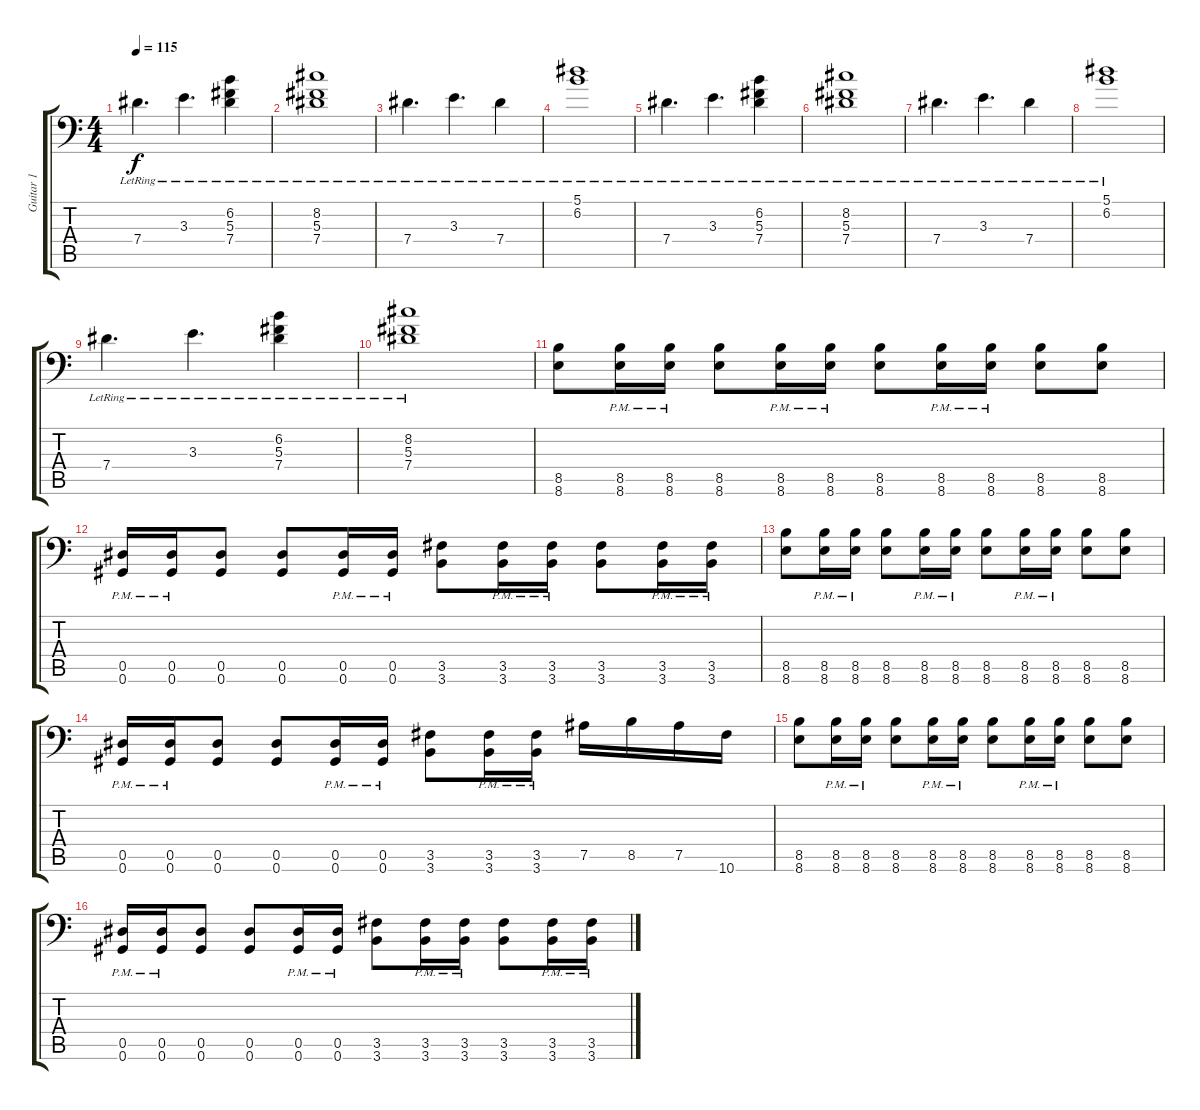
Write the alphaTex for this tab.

\track ("Guitar 1" "Guitar 1") {instrument distortionguitar}
\staff {score tabs}
\tuning (Bb3 F3 Db3 Ab2 Eb2 Ab1) {hide}
\ts (4 4)
\tempo 115
\clef f4
\ks c
7.4{lr}.4{d dy f} 3.3{lr}.4{d} (6.2{lr} 5.3{lr} 7.4{lr}).4 |
(8.2{lr} 5.3{lr} 7.4{lr}).1 |
7.4{lr}.4{d} 3.3{lr}.4{d} 7.4{lr}.4 |
(5.1{lr} 6.2{lr}).1 |
7.4{lr}.4{d} 3.3{lr}.4{d} (6.2{lr} 5.3{lr} 7.4{lr}).4 |
(8.2{lr} 5.3{lr} 7.4{lr}).1 |
7.4{lr}.4{d} 3.3{lr}.4{d} 7.4{lr}.4 |
(5.1{lr} 6.2{lr}).1 |
7.4{lr}.4{d} 3.3{lr}.4{d} (6.2{lr} 5.3{lr} 7.4{lr}).4 |
(8.2{lr} 5.3{lr} 7.4{lr}).1 |
(8.5 8.6).8{instrument distortionguitar} (8.5{pm} 8.6{pm}).16 (8.5{pm} 8.6{pm}).16 (8.5 8.6).8 (8.5{pm} 8.6{pm}).16 (8.5{pm} 8.6{pm}).16 (8.5 8.6).8 (8.5{pm} 8.6{pm}).16 (8.5{pm} 8.6{pm}).16 (8.5 8.6).8 (8.5 8.6).8 |
(0.5{pm} 0.6{pm}).16 (0.5{pm} 0.6{pm}).16 (0.5 0.6).8 (0.5 0.6).8 (0.5{pm} 0.6{pm}).16 (0.5{pm} 0.6{pm}).16 (3.5 3.6).8 (3.5{pm} 3.6{pm}).16 (3.5{pm} 3.6{pm}).16 (3.5 3.6).8 (3.5{pm} 3.6{pm}).16 (3.5{pm} 3.6{pm}).16 |
(8.5 8.6).8 (8.5{pm} 8.6{pm}).16 (8.5{pm} 8.6{pm}).16 (8.5 8.6).8 (8.5{pm} 8.6{pm}).16 (8.5{pm} 8.6{pm}).16 (8.5 8.6).8 (8.5{pm} 8.6{pm}).16 (8.5{pm} 8.6{pm}).16 (8.5 8.6).8 (8.5 8.6).8 |
(0.5{pm} 0.6{pm}).16 (0.5{pm} 0.6{pm}).16 (0.5 0.6).8 (0.5 0.6).8 (0.5{pm} 0.6{pm}).16 (0.5{pm} 0.6{pm}).16 (3.5 3.6).8 (3.5{pm} 3.6{pm}).16 (3.5{pm} 3.6{pm}).16 7.5.16 8.5.16 7.5.16 10.6.16 |
(8.5 8.6).8 (8.5{pm} 8.6{pm}).16 (8.5{pm} 8.6{pm}).16 (8.5 8.6).8 (8.5{pm} 8.6{pm}).16 (8.5{pm} 8.6{pm}).16 (8.5 8.6).8 (8.5{pm} 8.6{pm}).16 (8.5{pm} 8.6{pm}).16 (8.5 8.6).8 (8.5 8.6).8 |
(0.5{pm} 0.6{pm}).16 (0.5{pm} 0.6{pm}).16 (0.5 0.6).8 (0.5 0.6).8 (0.5{pm} 0.6{pm}).16 (0.5{pm} 0.6{pm}).16 (3.5 3.6).8 (3.5{pm} 3.6{pm}).16 (3.5{pm} 3.6{pm}).16 (3.5 3.6).8 (3.5{pm} 3.6{pm}).16 (3.5{pm} 3.6{pm}).16
